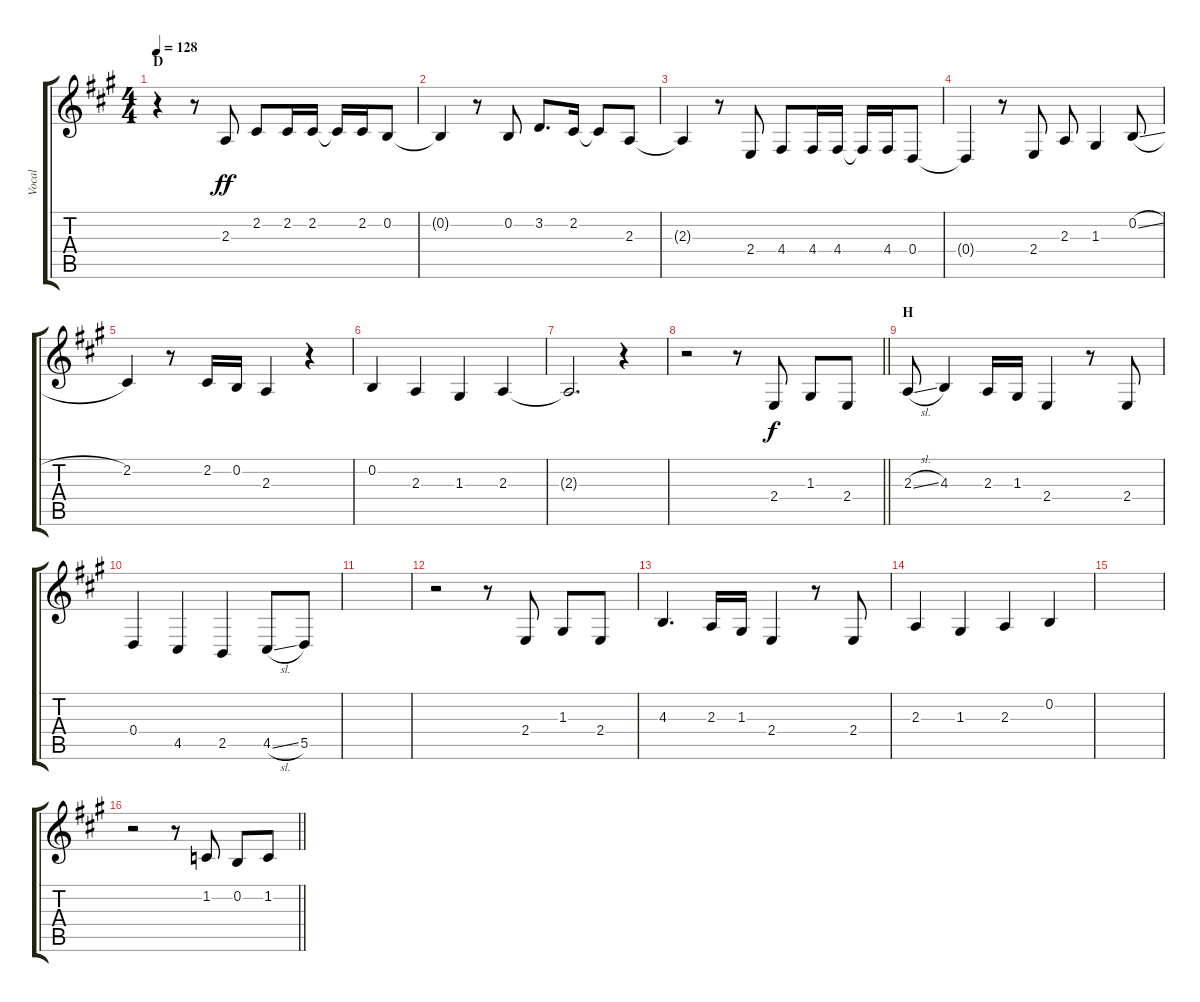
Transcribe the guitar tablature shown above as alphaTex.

\track ("Vocal" "Vocal") {instrument tenorsax}
\staff {score tabs}
\tuning (E4 B3 G3 D3 A2 E2) {hide}
\ts (4 4)
\section ("" "D")
\tempo 128
\clef g2
\ks a
r.4{dy ff} r.8 2.3.8 2.2.8 2.2.16 2.2.16 2.2{t}.16 2.2.16 0.2.8 |
0.2{t}.4 r.8 0.2.8 3.2.8{d} 2.2.16 2.2{t}.8 2.3.8 |
2.3{t}.4 r.8 2.4.8 4.4.8 4.4.16 4.4.16 4.4{t}.16 4.4.16 0.4.8 |
0.4{t}.4 r.8 2.4.8 2.3.8 1.3.4 0.2{sl}.8 |
2.2.4 r.8 2.2.16 0.2.16 2.3.4 r.4 |
0.2.4 2.3.4 1.3.4 2.3.4 |
2.3{t}.2{d} r.4 |
\barLineRight lightlight
r.2 r.8 2.4.8{dy f} 1.3.8 2.4.8 |
\section ("" "H")
2.3{sl}.8 4.3.4 2.3.16 1.3.16 2.4.4 r.8 2.4.8 |
0.4.4 4.5.4 2.5.4 4.5{sl}.8 5.5.8 |
|
r.2 r.8 2.4.8 1.3.8 2.4.8 |
4.3.4{d} 2.3.16 1.3.16 2.4.4 r.8 2.4.8 |
2.3.4 1.3.4 2.3.4 0.2.4 |
|
\barLineRight lightlight
r.2 r.8 1.2.8 0.2.8 1.2.8
